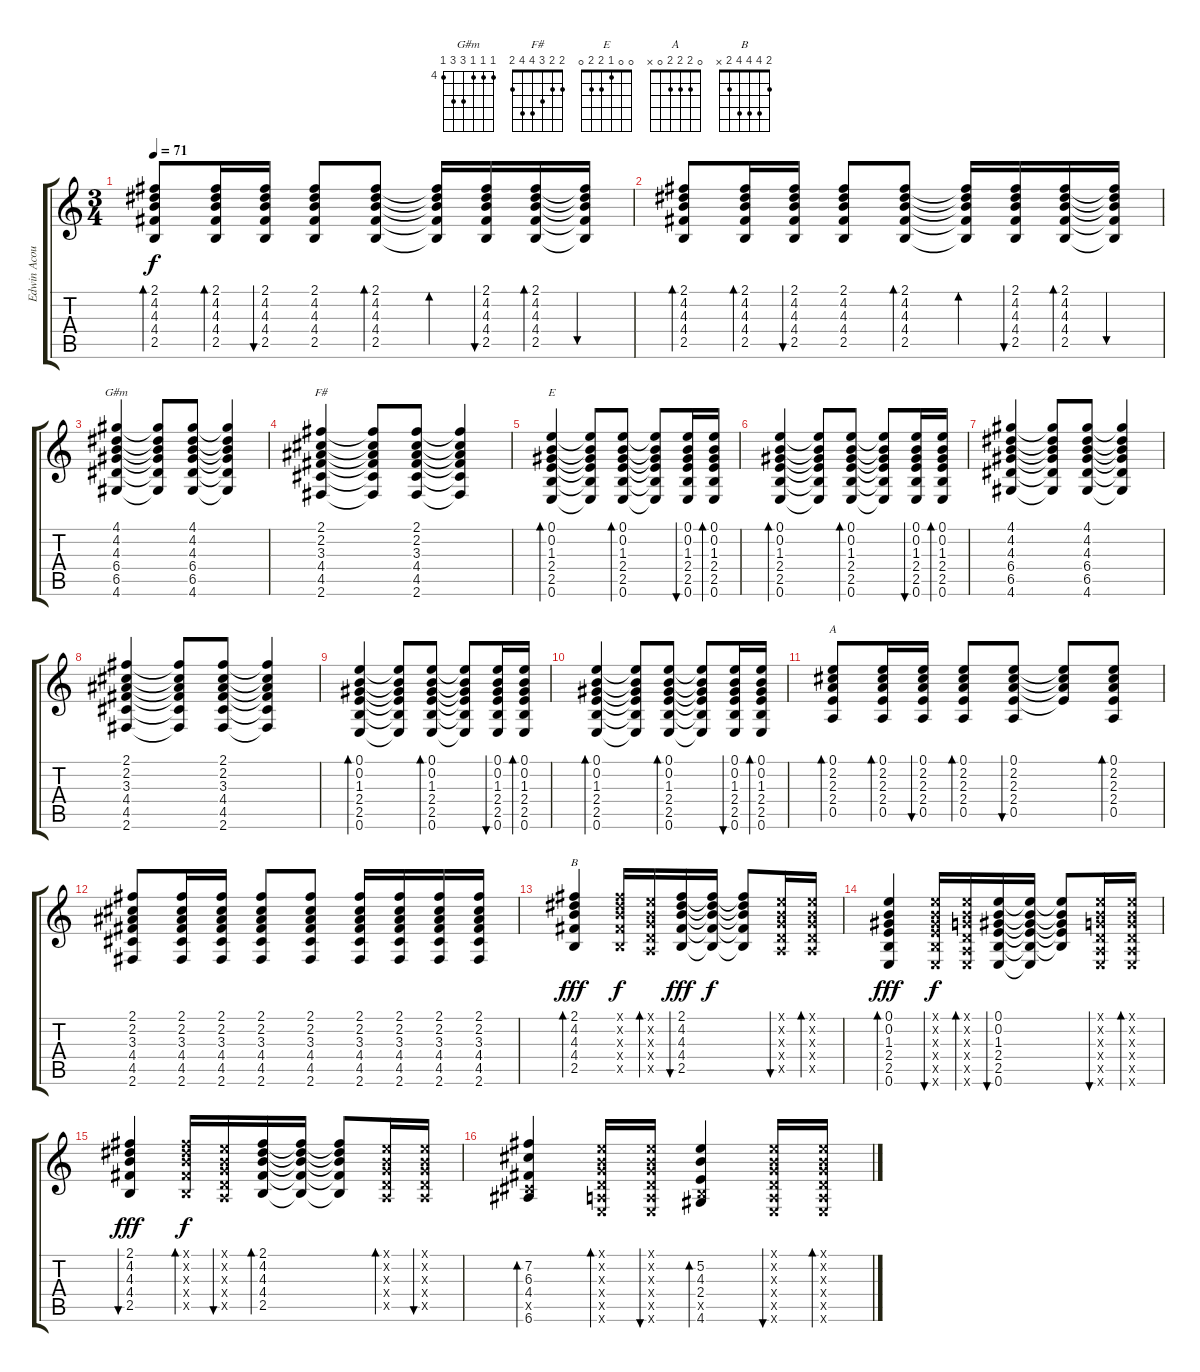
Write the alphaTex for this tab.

\track ("Edwin Acoustic Guitar" "Edwin Acou") {instrument acousticguitarsteel}
\staff {score tabs}
\tuning (E4 B3 G3 D3 A2 E2) {hide}
\chord ("G#m" 4 4 4 6 6 4) {firstfret 4}
\chord ("F#" 2 2 3 4 4 2)
\chord ("E" 0 0 1 2 2 0)
\chord ("A" 0 2 2 2 0 x)
\chord ("B" 2 4 4 4 2 x)
\ts (3 4)
\tempo 71
\clef g2
\ks c
(2.1 4.2 4.3 4.4 2.5).8{bd 60 dy f} (2.1 4.2 4.3 4.4 2.5).16{bd 60} (2.1 4.2 4.3 4.4 2.5).16{bu 60} (2.1 4.2 4.3 4.4 2.5).8 (2.1 4.2 4.3 4.4 2.5).8{bd 60} (2.1{t} 4.2{t} 4.3{t} 4.4{t} 2.5{t}).16{bd 60} (2.1 4.2 4.3 4.4 2.5).16{bu 60} (2.1 4.2 4.3 4.4 2.5).16{bd 60} (2.1{t} 4.2{t} 4.3{t} 4.4{t} 2.5{t}).16{bu 60} |
(2.1 4.2 4.3 4.4 2.5).8{bd 60} (2.1 4.2 4.3 4.4 2.5).16{bd 60} (2.1 4.2 4.3 4.4 2.5).16{bu 60} (2.1 4.2 4.3 4.4 2.5).8 (2.1 4.2 4.3 4.4 2.5).8{bd 60} (2.1{t} 4.2{t} 4.3{t} 4.4{t} 2.5{t}).16{bd 60} (2.1 4.2 4.3 4.4 2.5).16{bu 60} (2.1 4.2 4.3 4.4 2.5).16{bd 60} (2.1{t} 4.2{t} 4.3{t} 4.4{t} 2.5{t}).16{bu 60} |
(4.1 4.2 4.3 6.4 6.5 4.6).4{ch "G#m"} (4.1{t} 4.2{t} 4.3{t} 6.4{t} 6.5{t} 4.6{t}).8 (4.1 4.2 4.3 6.4 6.5 4.6).8 (4.1{t} 4.2{t} 4.3{t} 6.4{t} 6.5{t} 4.6{t}).4 |
(2.1 2.2 3.3 4.4 4.5 2.6).4{ch "F#"} (2.1{t} 2.2{t} 3.3{t} 4.4{t} 4.5{t} 2.6{t}).8 (2.1 2.2 3.3 4.4 4.5 2.6).8 (2.1{t} 2.2{t} 3.3{t} 4.4{t} 4.5{t} 2.6{t}).4 |
(0.1 0.2 1.3 2.4 2.5 0.6).4{bd 60 ch "E"} (0.1{t} 0.2{t} 1.3{t} 2.4{t} 2.5{t} 0.6{t}).8 (0.1 0.2 1.3 2.4 2.5 0.6).8{bd 60} (0.1{t} 0.2{t} 1.3{t} 2.4{t} 2.5{t} 0.6{t}).8 (0.1 0.2 1.3 2.4 2.5 0.6).16{bu 60} (0.1 0.2 1.3 2.4 2.5 0.6).16{bd 60} |
(0.1 0.2 1.3 2.4 2.5 0.6).4{bd 60} (0.1{t} 0.2{t} 1.3{t} 2.4{t} 2.5{t} 0.6{t}).8 (0.1 0.2 1.3 2.4 2.5 0.6).8{bd 60} (0.1{t} 0.2{t} 1.3{t} 2.4{t} 2.5{t} 0.6{t}).8 (0.1 0.2 1.3 2.4 2.5 0.6).16{bu 60} (0.1 0.2 1.3 2.4 2.5 0.6).16{bd 60} |
(4.1 4.2 4.3 6.4 6.5 4.6).4 (4.1{t} 4.2{t} 4.3{t} 6.4{t} 6.5{t} 4.6{t}).8 (4.1 4.2 4.3 6.4 6.5 4.6).8 (4.1{t} 4.2{t} 4.3{t} 6.4{t} 6.5{t} 4.6{t}).4 |
(2.1 2.2 3.3 4.4 4.5 2.6).4 (2.1{t} 2.2{t} 3.3{t} 4.4{t} 4.5{t} 2.6{t}).8 (2.1 2.2 3.3 4.4 4.5 2.6).8 (2.1{t} 2.2{t} 3.3{t} 4.4{t} 4.5{t} 2.6{t}).4 |
(0.1 0.2 1.3 2.4 2.5 0.6).4{bd 60} (0.1{t} 0.2{t} 1.3{t} 2.4{t} 2.5{t} 0.6{t}).8 (0.1 0.2 1.3 2.4 2.5 0.6).8{bd 60} (0.1{t} 0.2{t} 1.3{t} 2.4{t} 2.5{t} 0.6{t}).8 (0.1 0.2 1.3 2.4 2.5 0.6).16{bu 60} (0.1 0.2 1.3 2.4 2.5 0.6).16{bd 60} |
(0.1 0.2 1.3 2.4 2.5 0.6).4{bd 60} (0.1{t} 0.2{t} 1.3{t} 2.4{t} 2.5{t} 0.6{t}).8 (0.1 0.2 1.3 2.4 2.5 0.6).8{bd 60} (0.1{t} 0.2{t} 1.3{t} 2.4{t} 2.5{t} 0.6{t}).8 (0.1 0.2 1.3 2.4 2.5 0.6).16{bu 60} (0.1 0.2 1.3 2.4 2.5 0.6).16{bd 60} |
(0.1 2.2 2.3 2.4 0.5).8{bd 60 ch "A"} (0.1 2.2 2.3 2.4 0.5).16{bd 60} (0.1 2.2 2.3 2.4 0.5).16{bu 60} (0.1 2.2 2.3 2.4 0.5).8{bd 60} (0.1 2.2 2.3 2.4 0.5).8{bu 60} (0.1{t} 2.2{t} 2.3{t} 2.4{t}).8 (0.1 2.2 2.3 2.4 0.5).8{bd 60} |
(2.1 2.2 3.3 4.4 4.5 2.6).8 (2.1 2.2 3.3 4.4 4.5 2.6).16 (2.1 2.2 3.3 4.4 4.5 2.6).16 (2.1 2.2 3.3 4.4 4.5 2.6).8 (2.1 2.2 3.3 4.4 4.5 2.6).8 (2.1 2.2 3.3 4.4 4.5 2.6).16 (2.1 2.2 3.3 4.4 4.5 2.6).16 (2.1 2.2 3.3 4.4 4.5 2.6).16 (2.1 2.2 3.3 4.4 4.5 2.6).16 |
(2.1 4.2 4.3 4.4 2.5).4{bd 30 ch "B" dy fff} (2.1{x} 4.2{x} 4.3{x} 4.4{x} 2.5{x}).16{dy f} (0.1{x} 0.2{x} 0.3{x} 0.4{x} 0.5{x}).16{bd 30} (2.1 4.2 4.3 4.4 2.5).16{bu 30 dy fff} (2.1{t} 4.2{t} 4.3{t} 4.4{t} 2.5{t}).16{dy f} (2.1{t} 4.2{t} 4.3{t} 4.4{t} 2.5{t}).8 (0.1{x} 0.2{x} 0.3{x} 0.4{x} 0.5{x}).16{bu 30} (0.1{x} 0.2{x} 0.3{x} 0.4{x} 0.5{x}).16{bd 30} |
(0.1 0.2 1.3 2.4 2.5 0.6).4{bd 30 dy fff} (0.1{x} 0.2{x} 1.3{x} 2.4{x} 2.5{x} 0.6{x}).16{bu 30 dy f} (0.1{x} 0.2{x} 0.3{x} 0.4{x} 0.5{x} 0.6{x}).16{bd 30} (0.1 0.2 1.3 2.4 2.5 0.6).16{bu 30} (0.1{t} 0.2{t} 1.3{t} 2.4{t} 2.5{t} 0.6{t}).16 (0.1{t} 0.2{t} 1.3{t} 2.4{t} 2.5{t}).8 (0.1{x} 0.2{x} 0.3{x} 0.4{x} 0.5{x} 0.6{x}).16{bu 30} (0.1{x} 0.2{x} 0.3{x} 0.4{x} 0.5{x} 0.6{x}).16{bd 30} |
(2.1 4.2 4.3 4.4 2.5).4{bu 30 dy fff} (2.1{x} 4.2{x} 4.3{x} 4.4{x} 2.5{x}).16{bd 30 dy f} (0.1{x} 0.2{x} 0.3{x} 0.4{x} 0.5{x}).16{bu 30} (2.1 4.2 4.3 4.4 2.5).16{bd 30} (2.1{t} 4.2{t} 4.3{t} 4.4{t} 2.5{t}).16 (2.1{t} 4.2{t} 4.3{t} 4.4{t} 2.5{t}).8 (0.1{x} 0.2{x} 0.3{x} 0.4{x} 0.5{x}).16{bd 30} (0.1{x} 0.2{x} 0.3{x} 0.4{x} 0.5{x}).16{bu 30} |
(7.2 6.3 4.4 4.5{x} 6.6).4{bd 60} (0.1{x} 0.2{x} 0.3{x} 0.4{x} 0.5{x} 0.6{x}).16{bd 30} (0.1{x} 0.2{x} 0.3{x} 0.4{x} 0.5{x} 0.6{x}).16{bu 30} (5.2 4.3 2.4 2.5{x} 4.6).4{bd 60} (0.1{x} 0.2{x} 0.3{x} 0.4{x} 0.5{x} 0.6{x}).16{bu 30} (0.1{x} 0.2{x} 0.3{x} 0.4{x} 0.5{x} 0.6{x}).16{bd 30}
